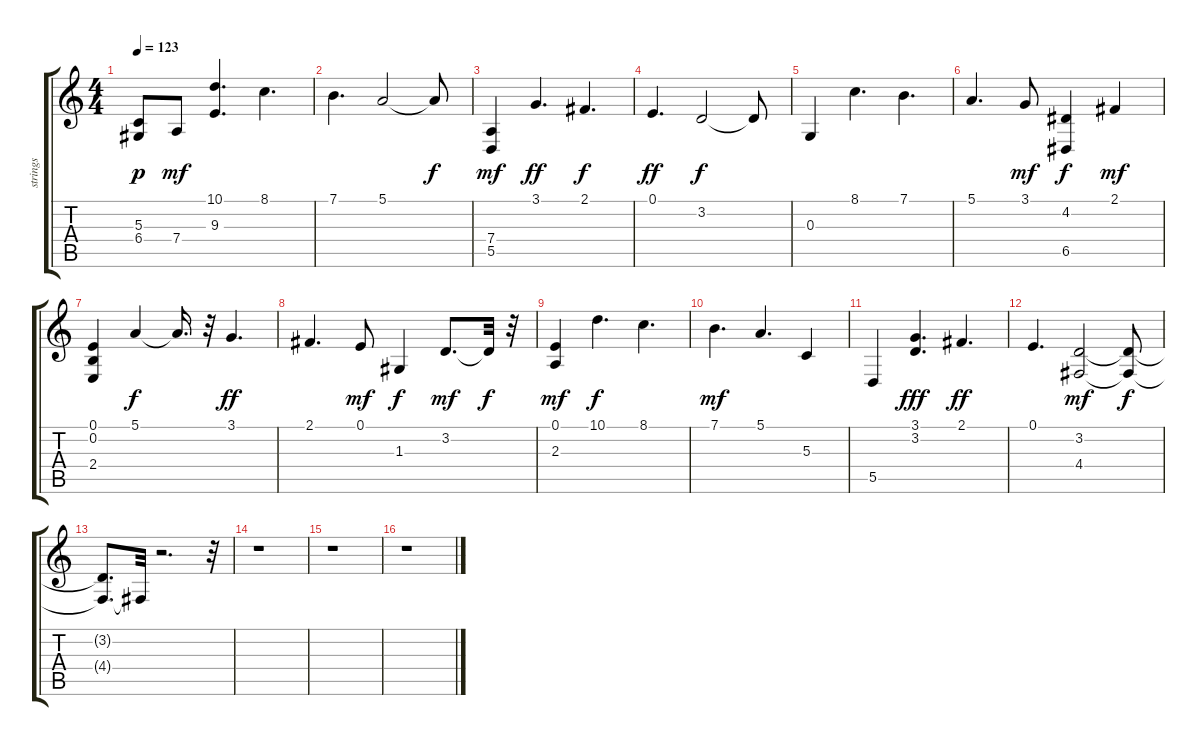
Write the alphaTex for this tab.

\track ("strings " "strings ") {instrument stringensemble1}
\staff {score tabs}
\tuning (E4 B3 G3 D3 A2 E2) {hide}
\ts (4 4)
\tempo 123
\clef g2
\ks c
(5.3 6.4).8{dy p} 7.4.8{dy mf} (10.1 9.3).4{d} 8.1.4{d} |
7.1.4{d} 5.1.2 5.1{t}.8{dy f} |
(7.4 5.5).4{dy mf} 3.1.4{d dy ff} 2.1.4{d dy f} |
0.1.4{d dy ff} 3.2.2{dy f} 3.2{t}.8 |
0.3.4 8.1.4{d} 7.1.4{d} |
5.1.4{d} 3.1.8{dy mf} (4.2 6.5).4{dy f} 2.1.4{dy mf} |
(0.1 0.2 2.4).4 5.1.4{dy f} 5.1{t}.16{d} r.32 3.1.4{d dy ff} |
2.1.4{d} 0.1.8{dy mf} 1.3.4{dy f} 3.2.8{d dy mf} 3.2{t}.32{dy f} r.32 |
(0.1 2.3).4{dy mf} 10.1.4{d dy f} 8.1.4{d} |
7.1.4{d dy mf} 5.1.4{d} 5.3.4 |
5.5.4 (3.1 3.2).4{d dy fff} 2.1.4{d dy ff} |
0.1.4{d} (3.2 4.4).2{dy mf} (3.2{t} 4.4{t}).8{dy f} |
(3.2{t} 4.4{t}).8{d} 4.4{t}.32 r.2{d} r.32 |
r.1 |
r.1 |
r.1
